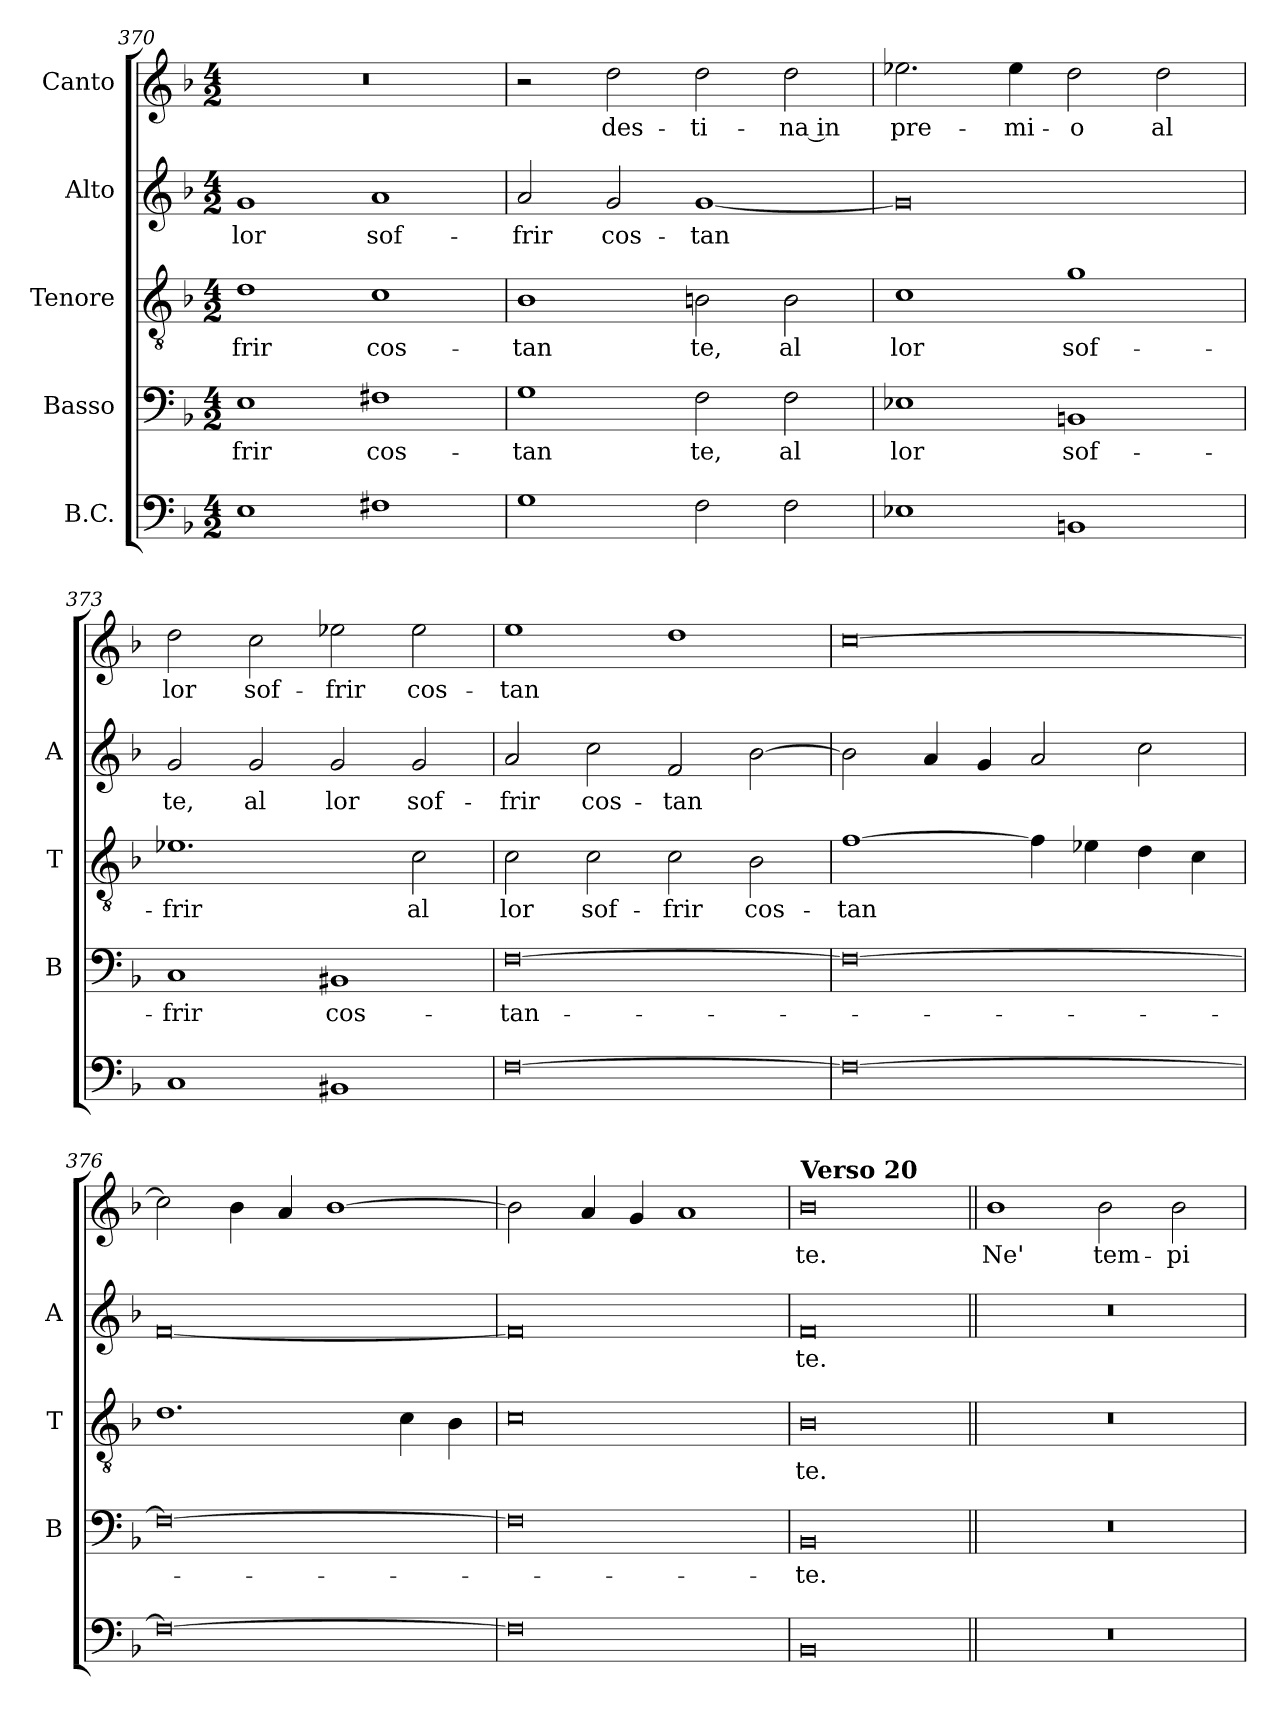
**kern	**kern	**text	**kern	**text	**kern	**text	**kern	**text
*part5	*part4	*part4	*part3	*part3	*part2	*part2	*part1	*part1
*staff5	*staff4	*staff4	*staff3	*staff3	*staff2	*staff2	*staff1	*staff1
*I"B.C.	*I"Basso	*	*I"Tenore	*	*I"Alto	*	*I"Canto	*
*	*I'B	*	*I'T	*	*I'A	*	*	*
!!LO:LB:g=z
*clefF4	*clefF4	*	*clefGv2	*	*clefG2	*	*clefG2	*
*k[b-]	*k[b-]	*	*k[b-]	*	*k[b-]	*	*k[b-]	*
*F:	*F:	*	*F:	*	*F:	*	*F:	*
*M4/2	*M4/2	*	*M4/2	*	*M4/2	*	*M4/2	*
=370	=370	=370	=370	=370	=370	=370	=370	=370
!	!	!LO:LY:b	!	!LO:LY:b	!	!LO:LY:b	!	!
1E	1E	-frir	1d	-frir	1g	lor	0r	.
!	!	!LO:LY:b	!	!LO:LY:b	!	!LO:LY:b	!	!
1F#X	1F#X	cos-	1c	cos-	1a	sof-	.	.
=371	=371	=371	=371	=371	=371	=371	=371	=371
!	!	!LO:LY:b	!	!LO:LY:b	!	!LO:LY:b	!	!
1G	1G	-tan	1B-	-tan	2a/	-frir	2r	.
!	!	!	!	!	!	!LO:LY:b	!	!LO:LY:b
.	.	.	.	.	2g/	cos-	2dd\	des-
!	!	!LO:LY:b	!	!LO:LY:b	!	!LO:LY:b	!	!LO:LY:b
2F\	2F\	te,	2Bn\	te,	[1g	-tan	2dd\	-ti-
!	!	!LO:LY:b	!	!LO:LY:b	!	!	!	!LO:LY:b
2F\	2F\	al	2B\	al	.	.	2dd\	-na in
=372	=372	=372	=372	=372	=372	=372	=372	=372
!	!	!LO:LY:b	!	!LO:LY:b	!	!	!	!LO:LY:b
1E-X	1E-X	lor	1c	lor	0g]	.	2.ee-X\	pre-
!	!	!	!	!	!	!	!	!LO:LY:b
.	.	.	.	.	.	.	4ee-\	-mi-
!	!	!LO:LY:b	!	!LO:LY:b	!	!	!	!LO:LY:b
1BBn	1BBn	sof-	1g	sof-	.	.	2dd\	-o
!	!	!	!	!	!	!	!	!LO:LY:b
.	.	.	.	.	.	.	2dd\	al
=373	=373	=373	=373	=373	=373	=373	=373	=373
!	!	!LO:LY:b	!	!LO:LY:b	!	!LO:LY:b	!	!LO:LY:b
1C	1C	-frir	1.e-X	-frir	2g/	te,	2dd\	lor
!	!	!	!	!	!	!LO:LY:b	!	!LO:LY:b
.	.	.	.	.	2g/	al	2cc\	sof-
!	!	!LO:LY:b	!	!	!	!LO:LY:b	!	!LO:LY:b
1BB#X	1BB#X	cos-	.	.	2g/	lor	2ee-X\	-frir
!	!	!	!	!LO:LY:b	!	!LO:LY:b	!	!LO:LY:b
.	.	.	2c\	al	2g/	sof-	2ee-\	cos-
=374	=374	=374	=374	=374	=374	=374	=374	=374
!	!	!LO:LY:b	!	!LO:LY:b	!	!LO:LY:b	!	!LO:LY:b
[0F	[0F	-tan-	2c\	lor	2a/	-frir	1ee	-tan
!	!	!	!	!LO:LY:b	!	!LO:LY:b	!	!
.	.	.	2c\	sof-	2cc\	cos-	.	.
!	!	!	!	!LO:LY:b	!	!LO:LY:b	!	!
.	.	.	2c\	-frir	2f/	-tan	1dd	.
!	!	!	!	!LO:LY:b	!	!	!	!
.	.	.	2B-\	cos-	[2b-\	.	.	.
!!LO:LB:g=z
=375	=375	=375	=375	=375	=375	=375	=375	=375
!	!	!	!	!LO:LY:b	!	!	!	!
0F_	0F_	.	[1f	-tan	2b-\]	.	[0cc	.
.	.	.	.	.	4a/	.	.	.
.	.	.	.	.	4g/	.	.	.
.	.	.	4f\]	.	2a/	.	.	.
.	.	.	4e-X\	.	.	.	.	.
.	.	.	4d\	.	2cc\	.	.	.
.	.	.	4c\	.	.	.	.	.
=376	=376	=376	=376	=376	=376	=376	=376	=376
0F_	0F_	.	1.d	.	[0f	.	2cc\]	.
.	.	.	.	.	.	.	4b-\	.
.	.	.	.	.	.	.	4a/	.
.	.	.	.	.	.	.	[1b-	.
.	.	.	4c\	.	.	.	.	.
.	.	.	4B-\	.	.	.	.	.
=377	=377	=377	=377	=377	=377	=377	=377	=377
0F]	0F]	.	0c	.	0f]	.	2b-\]	.
.	.	.	.	.	.	.	4a/	.
.	.	.	.	.	.	.	4g/	.
.	.	.	.	.	.	.	1a	.
=378	=378	=378	=378	=378	=378	=378	=378	=378
!	!	!	!	!	!	!	!LO:TX:a:B:t=Verso 20	!
!	!	!LO:LY:b	!	!LO:LY:b	!	!LO:LY:b	!	!LO:LY:b
0BB-	0BB-	-te.	0B-	te.	0f	te.	0b-	te.
=379||	=379||	=379||	=379||	=379||	=379||	=379||	=379||	=379||
!	!	!	!	!	!	!	!	!LO:LY:b
0r	0r	.	0r	.	0r	.	1b-	Ne'
!	!	!	!	!	!	!	!	!LO:LY:b
.	.	.	.	.	.	.	2b-\	tem-
!	!	!	!	!	!	!	!	!LO:LY:b
.	.	.	.	.	.	.	2b-\	-pi
=	=	=	=	=	=	=	=	=
*-	*-	*-	*-	*-	*-	*-	*-	*-
